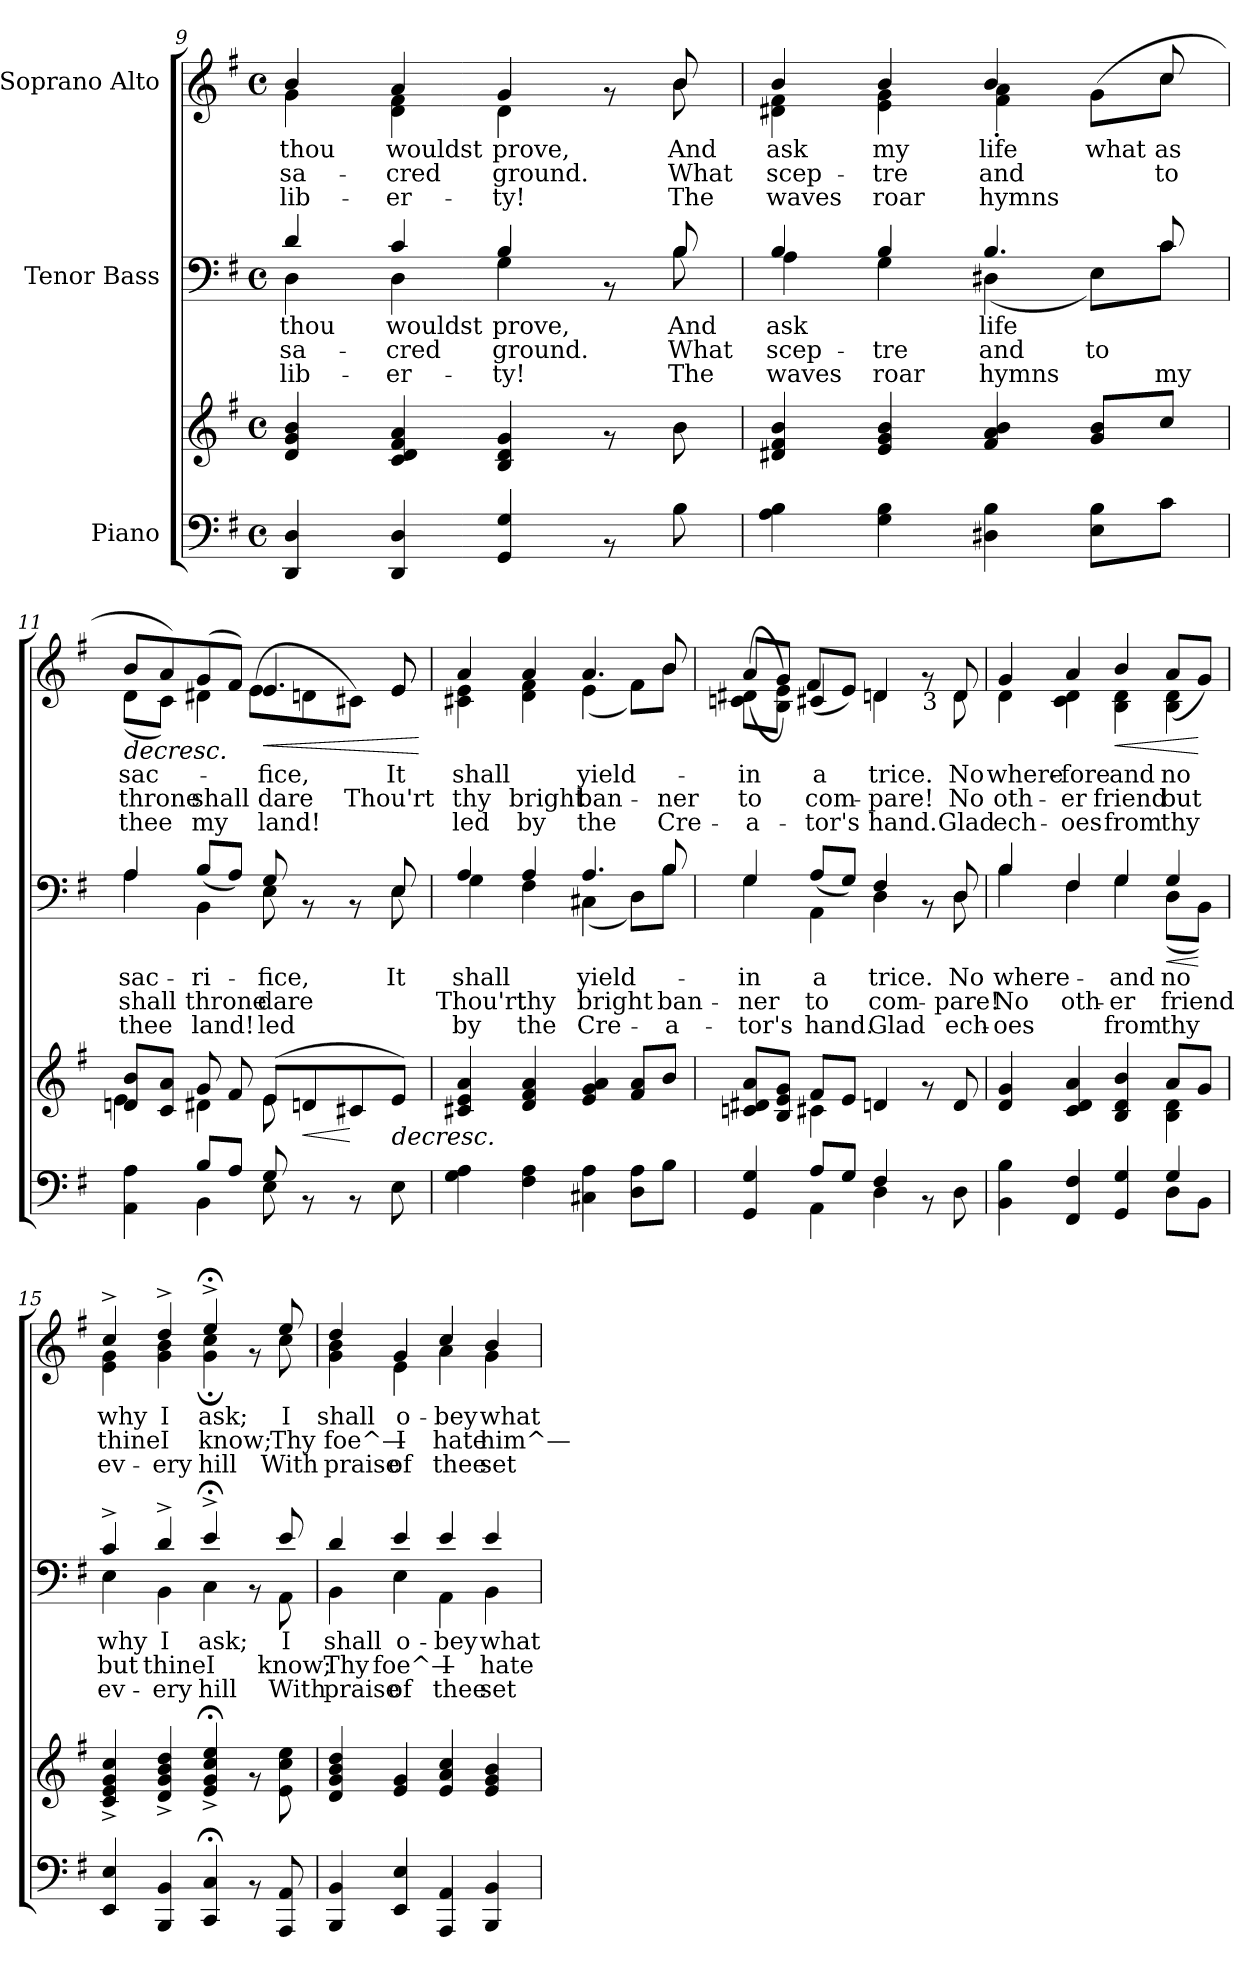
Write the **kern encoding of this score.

**kern	**kern	**dynam	**kern	**text	**text	**text	**dynam	**kern	**text	**text	**text	**dynam
*part3	*part3	*part3	*part2	*part2	*part2	*part2	*part2	*part1	*part1	*part1	*part1	*part1
*staff4	*staff3	*staff3/4	*staff2	*staff2	*staff2	*staff2	*staff2	*staff1	*staff1	*staff1	*staff1	*staff1
*I"Piano	*	*	*I"Tenor Bass	*	*	*	*	*I"Soprano Alto	*	*	*	*
*clefF4	*clefG2	*	*clefF4	*	*	*	*	*clefG2	*	*	*	*
*k[f#]	*k[f#]	*	*k[f#]	*	*	*	*	*k[f#]	*	*	*	*
*G:	*G:	*	*G:	*	*	*	*	*G:	*	*	*	*
*M4/4	*M4/4	*	*M4/4	*	*	*	*	*M4/4	*	*	*	*
*met(c)	*met(c)	*	*met(c)	*	*	*	*	*met(c)	*	*	*	*
=9	=9	=9	=9	=9	=9	=9	=9	=9	=9	=9	=9	=9
*	*	*	*^	*	*	*	*	*	*	*	*	*
!	!	!	!	!	!LO:LY:a:rj	!LO:LY:a:rj	!LO:LY:a:rj	!	!	!LO:LY:b:rj	!LO:LY:b:rj	!LO:LY:b:rj	!
*	*	*	*	*	*	*	*	*	*^	*	*	*	*
4DD/ 4D/	4d/ 4g/ 4b/	.	4d/	4D\	thou	sa-	lib-	.	4b/	4g\	thou	sa-	lib-	.
!	!	!	!	!	!LO:LY:a:rj	!LO:LY:a:rj	!LO:LY:a:rj	!	!	!	!LO:LY:b:rj	!LO:LY:b:rj	!LO:LY:b:rj	!
4DD/ 4D/	4c/ 4d/ 4f#/ 4a/	.	4c/	4D\	wouldst	-cred	-er-	.	4a/	4d\ 4f#\	wouldst	-cred	-er-	.
!	!	!	!	!	!LO:LY:a:rj	!LO:LY:a:rj	!LO:LY:a:rj	!	!	!	!LO:LY:b:rj	!LO:LY:b:rj	!LO:LY:b:rj	!
4GG/ 4G/	4B/ 4d/ 4g/	.	4B/	4G\	prove,	ground.	-ty!	.	4g/	4d\	prove,	ground.	-ty!	.
8rAA	8rf	.	8rAA	8ryy	.	.	.	.	8rf	8ryy	.	.	.	.
!	!	!	!	!	!LO:LY:a:rj	!LO:LY:a:rj	!LO:LY:a:rj	!	!	!	!LO:LY:b:rj	!LO:LY:b:rj	!LO:LY:b:rj	!
8B\	8b\	.	8B/	8B\	And	What	The	.	8b/	8b\	And	What	The	.
!!LO:PB:g=z	!!
=10	=10	=10	=10	=10	=10	=10	=10	=10	=10	=10	=10	=10	=10	=10
!	!	!	!	!	!LO:LY:a:rj	!LO:LY:a:rj	!LO:LY:a:rj	!	!	!	!LO:LY:b:rj	!LO:LY:b:rj	!LO:LY:b:rj	!
4A\ 4B\	4d#X/ 4f#/ 4b/	.	4B/	4A\	ask	scep-	waves	.	4b/	4d#X\ 4f#\	ask	scep-	waves	.
!	!	!	!	!	!LO:LY:a:rj	!LO:LY:a:rj	!LO:LY:a:rj	!	!	!	!LO:LY:b:rj	!LO:LY:b:rj	!LO:LY:b:rj	!
4G\ 4B\	4e/ 4g/ 4b/	.	4G\	4B/	.	tre	roar	.	4b/	4e\ 4g\	my	-tre	roar	.
!	!	!	!	!	!LO:LY:a:rj	!LO:LY:a:rj	!LO:LY:a:rj	!	!	!	!LO:LY:b:rj	!LO:LY:b:rj	!LO:LY:b:rj	!
4D#X\ 4B\	4f#/ 4a/ 4b/	.	4.B/	(<4D#X\	life	-and	hymns	.	4b/	(>4f#\'< 4a\'<	life	and	hymns	.
!	!	!	!	!	!	!LO:LY:a:rj	!	!	!	!	!LO:LY:b:rj	!	!	!
8E\ 8B\L	8g/ 8b/L	.	.	8E\L)	.	to	.	.	(8g\L	8ryy	what	.	.	.
!	!	!	!	!	!LO:LY:a:rj	!	!LO:LY:a:rj	!	!	!	!LO:LY:b:rj	!LO:LY:b:rj	!	!
8c\J	8cc/J	.	8c/	8c\J	.	.	my	.	8cc\J	8cc/	as	to	.	.
=11	=11	=11	=11	=11	=11	=11	=11	=11	=11	=11	=11	=11	=11	=11
*^	*^	*	*	*	*	*	*	*	*	*	*	*	*	*
*	*^	*	*	*	*	*	*	*	*	*	*	*	*	*	*	*
!	!	!	!	!	!	!	!	!LO:LY:a:rj	!LO:LY:a:rj	!LO:LY:a:rj	!	!	!	!LO:LY:b:rj	!LO:LY:b:rj	!LO:LY:b:rj	!LO:HP:b
*	*	*	*	*	*	*	*	*	*	*	*	*^	*^	*	*	*	*
4ryy	2ryy	4AA\ 4A\	8dn/ 8b/L	4e\	.	4A/	4A\	sac-	shall	thee	.	8b/L	(<8d\L	2ryy	2..ryy	-sac-	throne	thee	>
.	.	.	8c/ 8a/J	.	.	.	.	.	.	.	.	8a/)	8c\J)	.	.	.	.	.	.
!	!	!	!	!	!	!	!	!LO:LY:a:rj	!LO:LY:a:rj	!LO:LY:a:rj	!	!	!	!	!	!LO:LY:b:rj	!LO:LY:b:rj	!LO:LY:b:rj	!
8B/L	.	4BB\	8g/	4d#X\	.	4BB\	(>8B/L	-ri-	throne	land!	.	(>8g/	4d#X\	.	.	.	shall	my	.
8A/J	.	.	8f#/	.	.	.	8A/J)	.	.	.	.	8f#/J)	.	.	.	.	.	.	.
!	!	!	!	!	!	!	!	!LO:LY:a:rj	!LO:LY:a:rj	!LO:LY:a:rj	!	!	!	!	!	!LO:LY:b:rj	!LO:LY:b:rj	!LO:LY:b:rj	!LO:HP:b
2ryy	8G/	8E\	(>8e/L	8e\	.	8G/	8E\	-fice,	dare	led	.	4.e/	48ryy	(<8e\L	.	-fice,	dare	land!	<
.	.	.	.	.	.	.	.	.	.	.	.	.	8ryy	.	.	.	.	.	.
!	!	!	!	!	!LO:HP:b	!	!	!	!	!	!	!	!	!	!	!	!	!	!
.	8rAA	4ryy	8dn/	4.ryy	< ]	8rAA	4ryy	.	.	.	.	.	.	8dn\	.	.	.	.	.
.	.	.	.	.	.	.	.	.	.	.	.	.	32ryy	.	.	.	.	.	.
.	.	.	.	.	.	.	.	.	.	.	.	.	8ryy	.	.	.	.	.	.
!	!	!	!	!	!	!	!	!	!	!	!	!	!	!	!	!	!LO:LY:b:rj	!	!
.	8rAA	.	8c#X/	.	[	8rAA	.	.	.	.	.	.	.	8c#X\J)	.	.	Thou'rt	.	.
.	.	.	.	.	.	.	.	.	.	.	.	.	96%19ryy	.	.	.	.	.	.
!	!	!	!	!	!LO:HP:b	!	!	!LO:LY:a:rj	!	!	!	!	!	!	!	!LO:LY:b:rj	!	!	!
.	8ryy	8E\	8e/J)	.	>	8E/	8E\	It	.	.	.	8e/	.	32ryy	8e/	It	.	.	.
.	.	.	.	.	.	.	.	.	.	.	.	.	.	16.ryy	.	.	.	.	.
*v	*v	*v	*	*	*	*v	*v	*	*	*	*	*v	*v	*v	*v	*	*	*	*
*	*v	*v	*	*	*	*	*	*	*	*	*	*	*
.	.	.	.	.	.	.	.	.	.	.	.	[ ]
=12	=12	=12	=12	=12	=12	=12	=12	=12	=12	=12	=12	=12
*	*	*	*^	*	*	*	*	*	*	*	*	*
!	!	!	!	!	!LO:LY:a:rj	!LO:LY:a:rj	!LO:LY:a:rj	!	!	!LO:LY:b:rj	!LO:LY:b:rj	!LO:LY:b:rj	!
*	*	*	*	*	*	*	*	*	*^	*	*	*	*
4G\ 4A\	4c#X/ 4e/ 4a/	.	4A/	4G\	shall	-Thou'rt	-by	.	4a/	4c#X\ 4e\	shall	thy	-led	.
!	!	!	!	!	!LO:LY:a:rj	!LO:LY:a:rj	!LO:LY:a:rj	!	!	!	!LO:LY:b:rj	!LO:LY:b:rj	!LO:LY:b:rj	!
4F#\ 4A\	4d/ 4f#/ 4a/	.	4F#\	4A/	.	thy	the	.	4d\ 4f#\	4a/	.	bright	by	.
!	!	!	!	!	!LO:LY:a:rj	!LO:LY:a:rj	!LO:LY:a:rj	!	!	!	!LO:LY:b:rj	!LO:LY:b:rj	!LO:LY:b:rj	!
4C#X\ 4A\	4e/ 4g/ 4a/	.	4.A/	(<4C#X\	yield-	bright	Cre-	.	4.a/	(<4e\	yield-	ban-	the	.
8D\ 8A\L	8f#/ 8a/L	.	.	8D\L)	.	.	.	.	.	8f#\L)	.	.	.	.
!	!	!	!	!	!LO:LY:a:rj	!LO:LY:a:rj	!LO:LY:a:rj	!	!	!	!LO:LY:b:rj	!LO:LY:b:rj	!LO:LY:b:rj	!
8B\J	8b/J	.	8B/	8B\J	.	ban-	a-	.	8b/	8b\J	.	ner	Cre-	.
=13	=13	=13	=13	=13	=13	=13	=13	=13	=13	=13	=13	=13	=13	=13
*^	*^	*	*	*	*	*	*	*	*	*	*	*	*	*
*	*^	*	*	*	*	*	*	*	*	*	*	*	*	*	*	*
!	!	!	!	!	!	!	!	!LO:LY:a:rj	!LO:LY:a:rj	!LO:LY:a:rj	!	!	!	!LO:LY:b:rj	!LO:LY:b:rj	!LO:LY:b:rj	!
4ryy	4GG/ 4G/	4ryy	8cn/ 8d#X/ 8a/L	4ryy	.	4G/	4G\	-in	ner	-tor's	.	(<8cn\ 8d#X\L	(>8a/L	-in	-to	a-	.
.	.	.	8B/ 8e/ 8g/J	.	.	.	.	.	.	.	.	8B\ 8e\J)	8g/J)	.	.	.	.
!	!	!	!	!	!	!	!	!LO:LY:a:rj	!LO:LY:a:rj	!LO:LY:a:rj	!	!	!	!LO:LY:b:rj	!LO:LY:b:rj	!LO:LY:b:rj	!
8A/L	4ryy	4AA\	8f#/L	4c#X\	.	4AA\	(>8A/L	a	to	hand.	.	4c#X/	(>8f#/L	a	com-	-tor's	.
8G/J	.	.	8e/J	.	.	.	8G/J)	.	.	.	.	.	8e/J)	.	.	.	.
!	!	!	!	!	!	!	!	!LO:LY:a:rj	!LO:LY:a:rj	!LO:LY:a:rj	!	!	!	!LO:LY:b:rj	!LO:LY:b:rj	!LO:LY:b:rj	!
2ryy	4F#/	4D\	4dn/	2ryy	.	4F#/	4D\	trice.	com-	Glad	.	4dn/	4d\	trice.	-pare!	hand.	.
!	!	!	!	!	!	!	!	!	!	!	!	!LO:TX:b:t=3	!	!	!	!	!
.	4ryy	8rAA	8rf	.	.	8rAA	8ryy	.	.	.	.	8rf	8ryy	.	.	.	.
!	!	!	!	!	!	!	!	!LO:LY:a:rj	!LO:LY:a:rj	!LO:LY:a:rj	!	!	!	!LO:LY:b:rj	!LO:LY:b:rj	!LO:LY:b:rj	!
.	.	8D\	8d/	.	.	8D/	8D\	No	-pare!	ech-	.	8d/	8d\	No	No	Glad	.
!!LO:LB:g=z	!!
=14	=14	=14	=14	=14	=14	=14	=14	=14	=14	=14	=14	=14	=14	=14	=14	=14	=14
!	!	!	!	!	!	!	!	!LO:LY:a:rj	!LO:LY:a:rj	!LO:LY:a:rj	!	!	!	!LO:LY:b:rj	!LO:LY:b:rj	!LO:LY:b:rj	!
*	*v	*v	*	*	*	*	*	*	*	*	*	*	*	*	*	*	*
4ryy	4BB\ 4B\	4d/ 4g/	2.ryy	.	4B/	4B\	where-	No	-oes	.	4g/	4d\	where-	oth-	ech-	.
!	!	!	!	!	!	!	!	!LO:LY:a:rj	!	!	!	!	!LO:LY:b:rj	!LO:LY:b:rj	!LO:LY:b:rj	!
4FF#/ 4F#/	2ryy	4c/ 4d/ 4a/	.	.	4F#/	4F#\	.	oth-	.	.	4c\ 4d\	4a/	-fore	-er	-oes	.
!	!	!	!	!	!	!	!LO:LY:a:rj	!LO:LY:a:rj	!LO:LY:a:rj	!	!	!	!LO:LY:b:rj	!LO:LY:b:rj	!LO:LY:b:rj	!LO:HP:b
4GG/ 4G/	.	4B/ 4d/ 4b/	.	.	4G/	4G\	and	-er	from	.	4b/	4B\ 4d\	and	friend	from	<
!	!	!	!	!	!	!	!LO:LY:a:rj	!LO:LY:a:rj	!LO:LY:a:rj	!LO:HP:b	!	!	!LO:LY:b:rj	!LO:LY:b:rj	!LO:LY:b:rj	!
4G/	8D\L	8a/L	4B\ 4d\	.	4G/	(<8D\L	no	friend	thy	<	4B\ 4d\	(>8a/L	no	but	thy	.
.	8BB\J	8g/J	.	.	.	8BB\J)	.	.	.	[	.	8g/J)	.	.	.	[
*	*	*v	*v	*	*	*	*	*	*	*	*	*	*	*	*	*
=15	=15	=15	=15	=15	=15	=15	=15	=15	=15	=15	=15	=15	=15	=15	=15
!	!	!	!	!	!	!LO:LY:a:rj	!LO:LY:a:rj	!LO:LY:a:rj	!	!	!	!LO:LY:b:rj	!LO:LY:b:rj	!LO:LY:b:rj	!
*v	*v	*	*	*	*	*	*	*	*	*	*	*	*	*	*
4EE/ 4E/	4c/^< 4e/^< 4g/^< 4cc/^<	.	4c^>/	4E\	why	but	ev-	.	4cc^>/	4e\ 4g\	why	thine	ev-	.
!	!	!	!	!	!LO:LY:a:rj	!LO:LY:a:rj	!LO:LY:a:rj	!	!	!	!LO:LY:b:rj	!LO:LY:b:rj	!LO:LY:b:rj	!
4BBB/ 4BB/	4d/^< 4g/^< 4b/^< 4dd/^<	.	4d^>/	4BB\	I	thine	-ery	.	4dd^>/	4g\ 4b\	I	I	-ery	.
!	!	!	!	!	!LO:LY:a:rj	!LO:LY:a:rj	!LO:LY:a:rj	!	!	!	!LO:LY:b:rj	!LO:LY:b:rj	!LO:LY:b:rj	!
4CC/;< 4C/;<	4e/;<^< 4g/;<^< 4cc/;<^< 4ee/;<^<	.	4e;<;<^>/	4C\	ask;	I	hill	.	4ee;<^>/	4g\;< 4cc\;<	ask;	know;	hill	.
8rAA	8rf	.	8rAA	8ryy	.	.	.	.	8rf	8ryy	.	.	.	.
!	!	!	!	!	!LO:LY:a:rj	!LO:LY:a:rj	!LO:LY:a:rj	!	!	!	!LO:LY:b:rj	!LO:LY:b:rj	!LO:LY:b:rj	!
8AAA/ 8AA/	8e\ 8cc\ 8ee\	.	8e/	8AA\	I	know;	With	.	8ee/	8cc\	I	Thy	With	.
=16	=16	=16	=16	=16	=16	=16	=16	=16	=16	=16	=16	=16	=16	=16
!	!	!	!	!	!LO:LY:a:rj	!LO:LY:a:rj	!LO:LY:a:rj	!	!	!	!LO:LY:b:rj	!LO:LY:b:rj	!LO:LY:b:rj	!
4BBB/ 4BB/	4d/ 4g/ 4b/ 4dd/	.	4d/	4BB\	shall	Thy	praise	.	4dd/	4g\ 4b\	shall	foe^—	praise	.
!	!	!	!	!	!LO:LY:a:rj	!LO:LY:a:rj	!LO:LY:a:rj	!	!	!	!LO:LY:b:rj	!LO:LY:b:rj	!LO:LY:b:rj	!
4EE/ 4E/	4e/ 4g/	.	4e/	4E\	o-	foe^—	of	.	4g/	4e\	o-	I	of	.
!	!	!	!	!	!LO:LY:a:rj	!LO:LY:a:rj	!LO:LY:a:rj	!	!	!	!LO:LY:b:rj	!LO:LY:b:rj	!LO:LY:b:rj	!
4AAA/ 4AA/	4e/ 4a/ 4cc/	.	4e/	4AA\	-bey	I	thee	.	4cc/	4a\	-bey	hate	thee	.
!	!	!	!	!	!LO:LY:a:rj	!LO:LY:a:rj	!LO:LY:a:rj	!	!	!	!LO:LY:b:rj	!LO:LY:b:rj	!LO:LY:b:rj	!
4BBB/ 4BB/	4e/ 4g/ 4b/	.	4e/	4BB\	what-	hate	set	.	4b/	4g\	what-	him^—	set	.
*	*	*	*v	*v	*	*	*	*	*	*	*	*	*	*
*	*	*	*	*	*	*	*	*v	*v	*	*	*	*
=	=	=	=	=	=	=	=	=	=	=	=	=
*-	*-	*-	*-	*-	*-	*-	*-	*-	*-	*-	*-	*-
